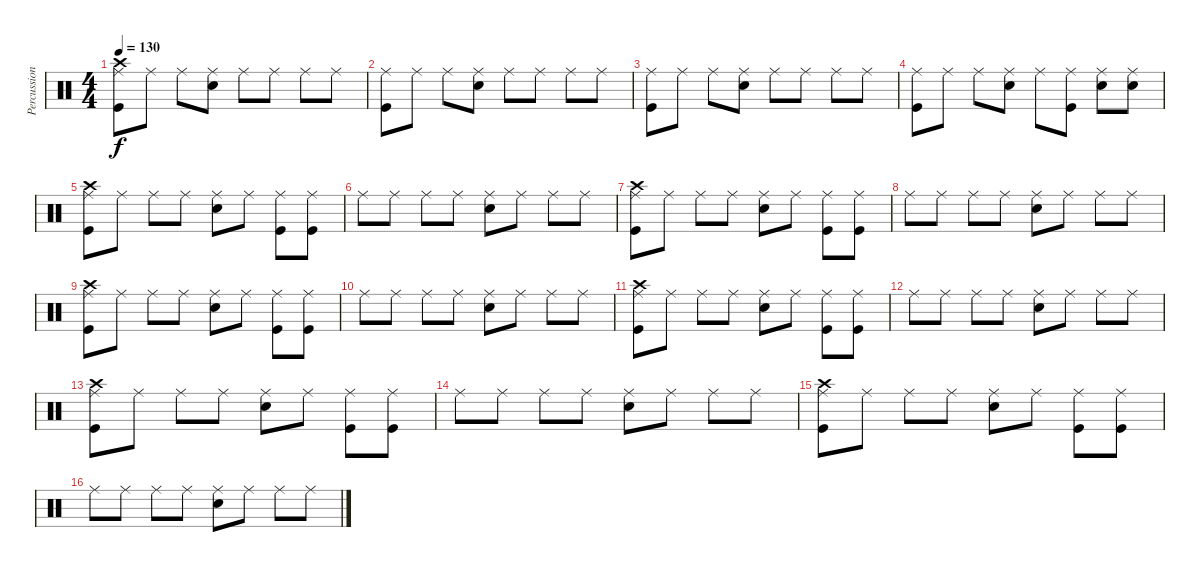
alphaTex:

\track ("Percussion" "Percussion") {instrument percussion}
\staff {score}
\articulation defaults
\ts (4 4)
\tempo 130
\clef neutral
\ks c
("Crash high (hit)" "Ride (middle)" "Kick (hit)").8{dy f} "Ride (middle)".8 "Ride (middle)".8 ("Ride (middle)" "Electric Snare (hit)").8 "Ride (middle)".8 "Ride (middle)".8 "Ride (middle)".8 "Ride (middle)".8 |
("Ride (middle)" "Kick (hit)").8 "Ride (middle)".8 "Ride (middle)".8 ("Ride (middle)" "Electric Snare (hit)").8 "Ride (middle)".8 "Ride (middle)".8 "Ride (middle)".8 "Ride (middle)".8 |
("Ride (middle)" "Kick (hit)").8 "Ride (middle)".8 "Ride (middle)".8 ("Ride (middle)" "Electric Snare (hit)").8 "Ride (middle)".8 "Ride (middle)".8 "Ride (middle)".8 "Ride (middle)".8 |
("Ride (middle)" "Kick (hit)").8 "Ride (middle)".8 "Ride (middle)".8 ("Ride (middle)" "Electric Snare (hit)").8 "Ride (middle)".8 ("Ride (middle)" "Kick (hit)").8 ("Ride (middle)" "Electric Snare (hit)").8 ("Ride (middle)" "Electric Snare (hit)").8 |
("Crash high (hit)" "Ride (middle)" "Kick (hit)").8 "Ride (middle)".8 "Ride (middle)".8 "Ride (middle)".8 ("Ride (middle)" "Electric Snare (hit)").8 "Ride (middle)".8 ("Ride (middle)" "Kick (hit)").8 ("Ride (middle)" "Kick (hit)").8 |
"Ride (middle)".8 "Ride (middle)".8 "Ride (middle)".8 "Ride (middle)".8 ("Ride (middle)" "Electric Snare (hit)").8 "Ride (middle)".8 "Ride (middle)".8 "Ride (middle)".8 |
("Crash high (hit)" "Ride (middle)" "Kick (hit)").8 "Ride (middle)".8 "Ride (middle)".8 "Ride (middle)".8 ("Ride (middle)" "Electric Snare (hit)").8 "Ride (middle)".8 ("Ride (middle)" "Kick (hit)").8 ("Ride (middle)" "Kick (hit)").8 |
"Ride (middle)".8 "Ride (middle)".8 "Ride (middle)".8 "Ride (middle)".8 ("Ride (middle)" "Electric Snare (hit)").8 "Ride (middle)".8 "Ride (middle)".8 "Ride (middle)".8 |
("Crash high (hit)" "Ride (middle)" "Kick (hit)").8 "Ride (middle)".8 "Ride (middle)".8 "Ride (middle)".8 ("Ride (middle)" "Electric Snare (hit)").8 "Ride (middle)".8 ("Ride (middle)" "Kick (hit)").8 ("Ride (middle)" "Kick (hit)").8 |
"Ride (middle)".8 "Ride (middle)".8 "Ride (middle)".8 "Ride (middle)".8 ("Ride (middle)" "Electric Snare (hit)").8 "Ride (middle)".8 "Ride (middle)".8 "Ride (middle)".8 |
("Crash high (hit)" "Ride (middle)" "Kick (hit)").8 "Ride (middle)".8 "Ride (middle)".8 "Ride (middle)".8 ("Ride (middle)" "Electric Snare (hit)").8 "Ride (middle)".8 ("Ride (middle)" "Kick (hit)").8 ("Ride (middle)" "Kick (hit)").8 |
"Ride (middle)".8 "Ride (middle)".8 "Ride (middle)".8 "Ride (middle)".8 ("Ride (middle)" "Electric Snare (hit)").8 "Ride (middle)".8 "Ride (middle)".8 "Ride (middle)".8 |
("Crash high (hit)" "Ride (middle)" "Kick (hit)").8 "Ride (middle)".8 "Ride (middle)".8 "Ride (middle)".8 ("Ride (middle)" "Electric Snare (hit)").8 "Ride (middle)".8 ("Ride (middle)" "Kick (hit)").8 ("Ride (middle)" "Kick (hit)").8 |
"Ride (middle)".8 "Ride (middle)".8 "Ride (middle)".8 "Ride (middle)".8 ("Ride (middle)" "Electric Snare (hit)").8 "Ride (middle)".8 "Ride (middle)".8 "Ride (middle)".8 |
("Crash high (hit)" "Ride (middle)" "Kick (hit)").8 "Ride (middle)".8 "Ride (middle)".8 "Ride (middle)".8 ("Ride (middle)" "Electric Snare (hit)").8 "Ride (middle)".8 ("Ride (middle)" "Kick (hit)").8 ("Ride (middle)" "Kick (hit)").8 |
"Ride (middle)".8 "Ride (middle)".8 "Ride (middle)".8 "Ride (middle)".8 ("Ride (middle)" "Electric Snare (hit)").8 "Ride (middle)".8 "Ride (middle)".8 "Ride (middle)".8
